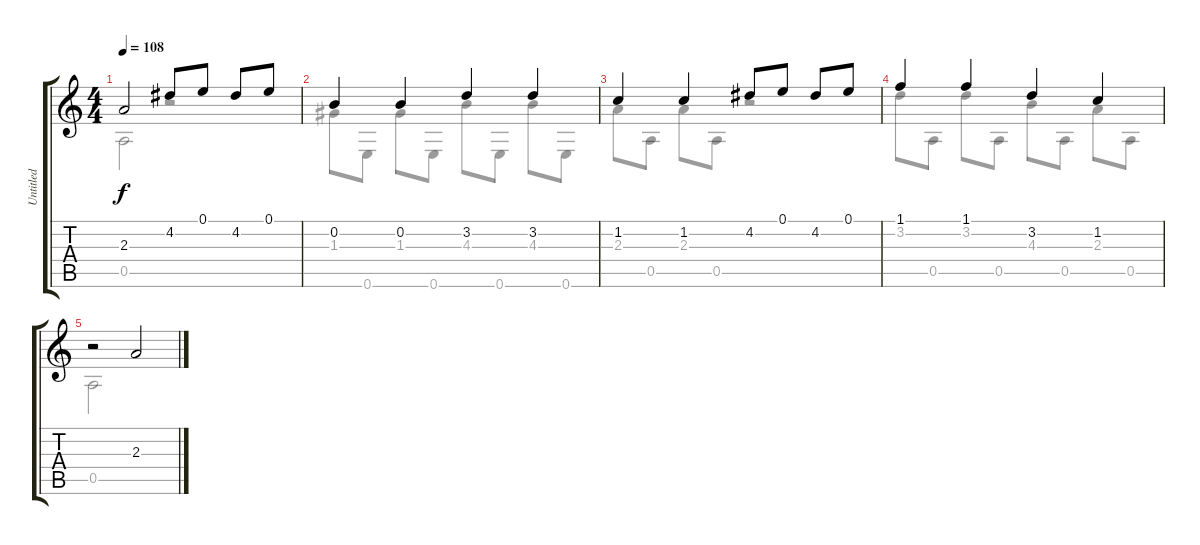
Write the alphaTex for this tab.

\track ("Untitled" "Untitled") {instrument acousticguitarnylon}
\staff {score tabs}
\tuning (E4 B3 G3 D3 A2 E2) {hide}
\voice
\ts (4 4)
\tempo 108
\clef g2
\ks c
2.3.2{dy f} 4.2.8 0.1.8 4.2.8 0.1.8 |
0.2.4 0.2.4 3.2.4 3.2.4 |
1.2.4 1.2.4 4.2.8 0.1.8 4.2.8 0.1.8 |
1.1.4 1.1.4 3.2.4 1.2.4 |
r.2 2.3.2
\voice
\clef g2
\ottava regular
\simile none
\ks c
0.5.2{dy f} r.2 |
1.3.8 0.6.8 1.3.8 0.6.8 4.3.8 0.6.8 4.3.8 0.6.8 |
2.3.8 0.5.8 2.3.8 0.5.8 r.2 |
3.2.8 0.5.8 3.2.8 0.5.8 4.3.8 0.5.8 2.3.8 0.5.8 |
0.5.2
